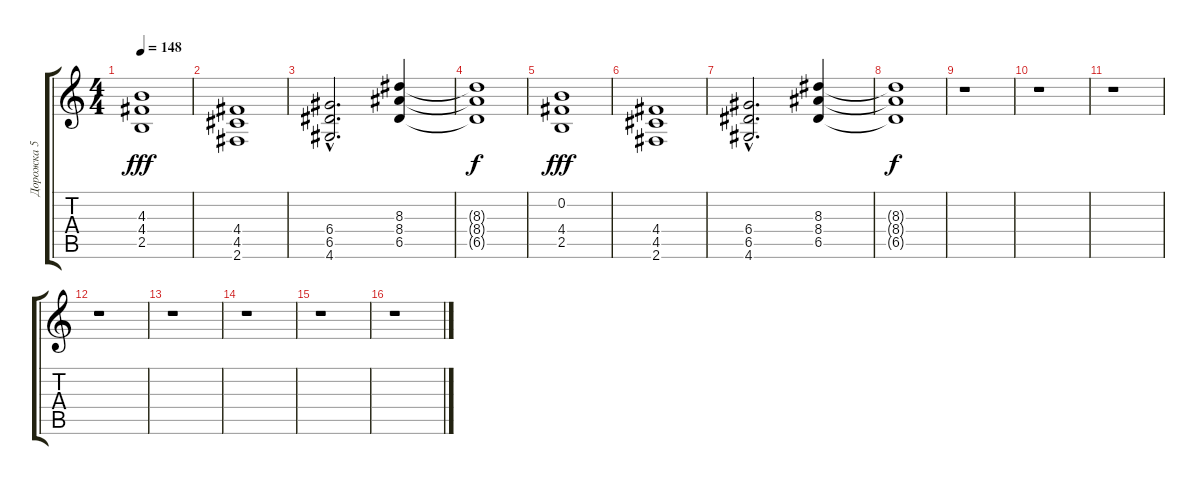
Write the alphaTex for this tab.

\track ("Дорожка 5" "Дорожка 5") {instrument distortionguitar}
\staff {score tabs}
\tuning (E4 B3 G3 D3 A2 E2) {hide}
\ts (4 4)
\tempo 148
\clef g2
\ks c
(4.3 4.4 2.5).1{dy fff} |
(4.4 4.5 2.6).1 |
(6.4{hac} 6.5{hac} 4.6{hac}).2{d} (8.3 8.4 6.5).4 |
(8.3{t} 8.4{t} 6.5{t}).1{dy f} |
(0.2 4.4 2.5).1{dy fff} |
(4.4 4.5 2.6).1 |
(6.4{hac} 6.5{hac} 4.6{hac}).2{d} (8.3 8.4 6.5).4 |
(8.3{t} 8.4{t} 6.5{t}).1{dy f} |
r.1 |
r.1 |
r.1 |
r.1 |
r.1 |
r.1 |
r.1 |
r.1
